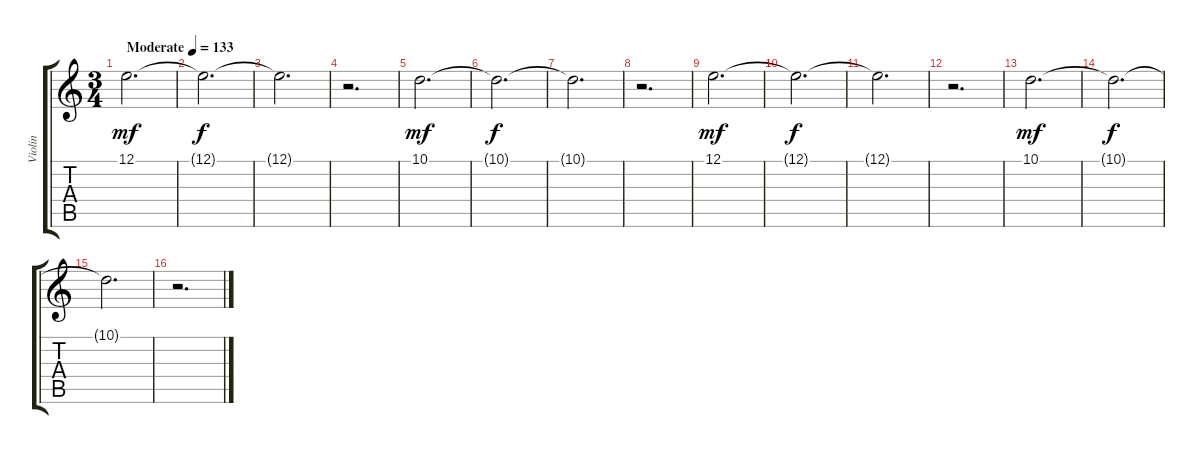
\track ("Violin" "Violin") {instrument violin}
\staff {score tabs}
\tuning (E4 B3 G3 D3 A2 E2) {hide}
\ts (3 4)
\tempo (133 "Moderate")
\clef g2
\ks c
12.1.2{d dy mf instrument violin} |
12.1{t}.2{d dy f} |
12.1{t}.2{d} |
r.2{d} |
10.1.2{d dy mf} |
10.1{t}.2{d dy f} |
10.1{t}.2{d} |
r.2{d} |
12.1.2{d dy mf} |
12.1{t}.2{d dy f} |
12.1{t}.2{d} |
r.2{d} |
10.1.2{d dy mf} |
10.1{t}.2{d dy f} |
10.1{t}.2{d} |
r.2{d}
